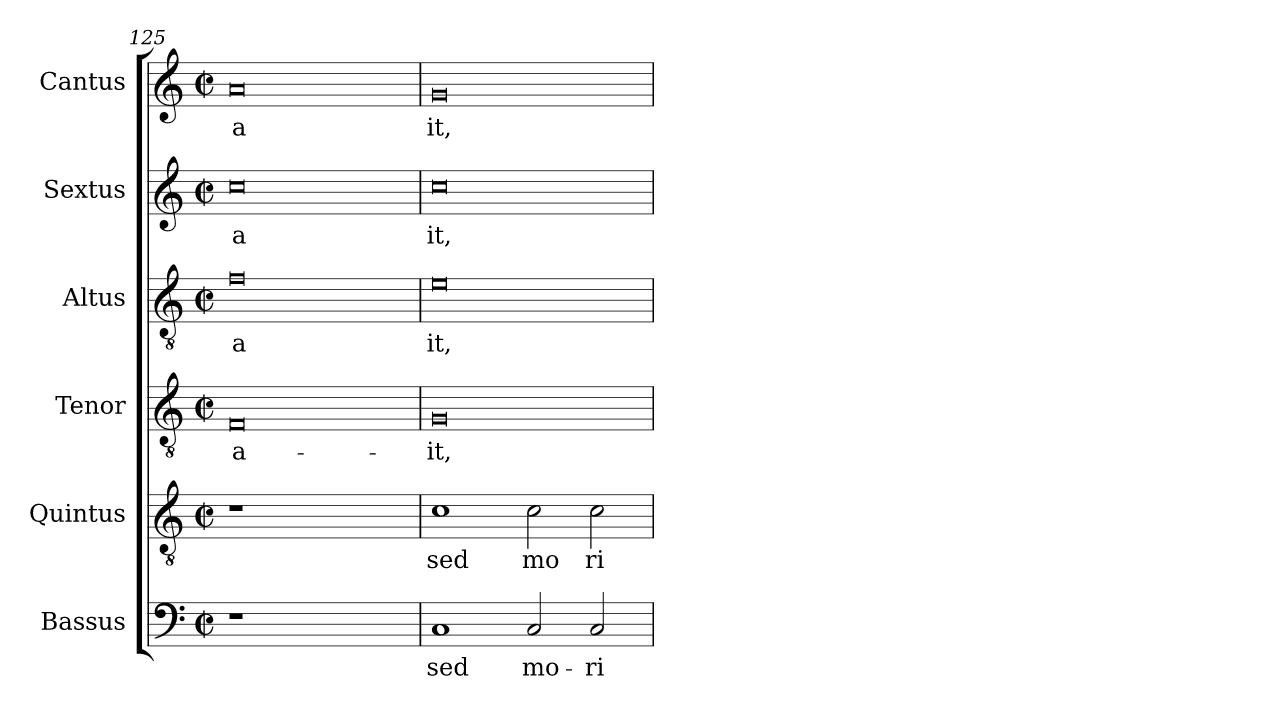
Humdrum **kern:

**kern	**text	**kern	**text	**kern	**text	**kern	**text	**kern	**text	**kern	**text
*part6	*part6	*part5	*part5	*part4	*part4	*part3	*part3	*part2	*part2	*part1	*part1
*staff6	*staff6	*staff5	*staff5	*staff4	*staff4	*staff3	*staff3	*staff2	*staff2	*staff1	*staff1
*I"Bassus	*	*I"Quintus	*	*I"Tenor	*	*I"Altus	*	*I"Sextus	*	*I"Cantus	*
*I'Bassus	*	*I'Quintus	*	*I'Tenor	*	*I'Altus	*	*	*	*I'Cantus	*
*clefF4	*	*clefGv2	*	*clefGv2	*	*clefGv2	*	*clefG2	*	*clefG2	*
*k[]	*	*k[]	*	*k[]	*	*k[]	*	*k[]	*	*k[]	*
*C:	*	*C:	*	*C:	*	*C:	*	*C:	*	*C:	*
*M2/2	*	*M2/2	*	*M2/2	*	*M2/2	*	*M2/2	*	*M2/2	*
*met(c|)	*	*met(c|)	*	*met(c|)	*	*met(c|)	*	*met(c|)	*	*met(c|)	*
=125	=125	=125	=125	=125	=125	=125	=125	=125	=125	=125	=125
!	!	!	!	!	!LO:LY:b	!	!LO:LY:b:cj	!	!LO:LY:b:cj	!	!LO:LY:b:cj
1r	.	1r	.	0F	a-	0f	a	0cc	a	0a	a
1ryy	.	1ryy	.	.	.	.	.	.	.	.	.
=126	=126	=126	=126	=126	=126	=126	=126	=126	=126	=126	=126
!	!LO:LY:b:cj	!	!LO:LY:b	!	!LO:LY:b	!	!LO:LY:b:cj	!	!LO:LY:b:cj	!	!LO:LY:b:cj
1C	sed	1c	sed	0G	-it,	0e	it,	0cc	it,	0g	it,
!	!LO:LY:b:cj	!	!LO:LY:b	!	!	!	!	!	!	!	!
2C/	mo-	2c\	mo	.	.	.	.	.	.	.	.
!	!LO:LY:b:cj	!	!LO:LY:b	!	!	!	!	!	!	!	!
2C/	-ri-	2c\	ri	.	.	.	.	.	.	.	.
=	=	=	=	=	=	=	=	=	=	=	=
*-	*-	*-	*-	*-	*-	*-	*-	*-	*-	*-	*-
